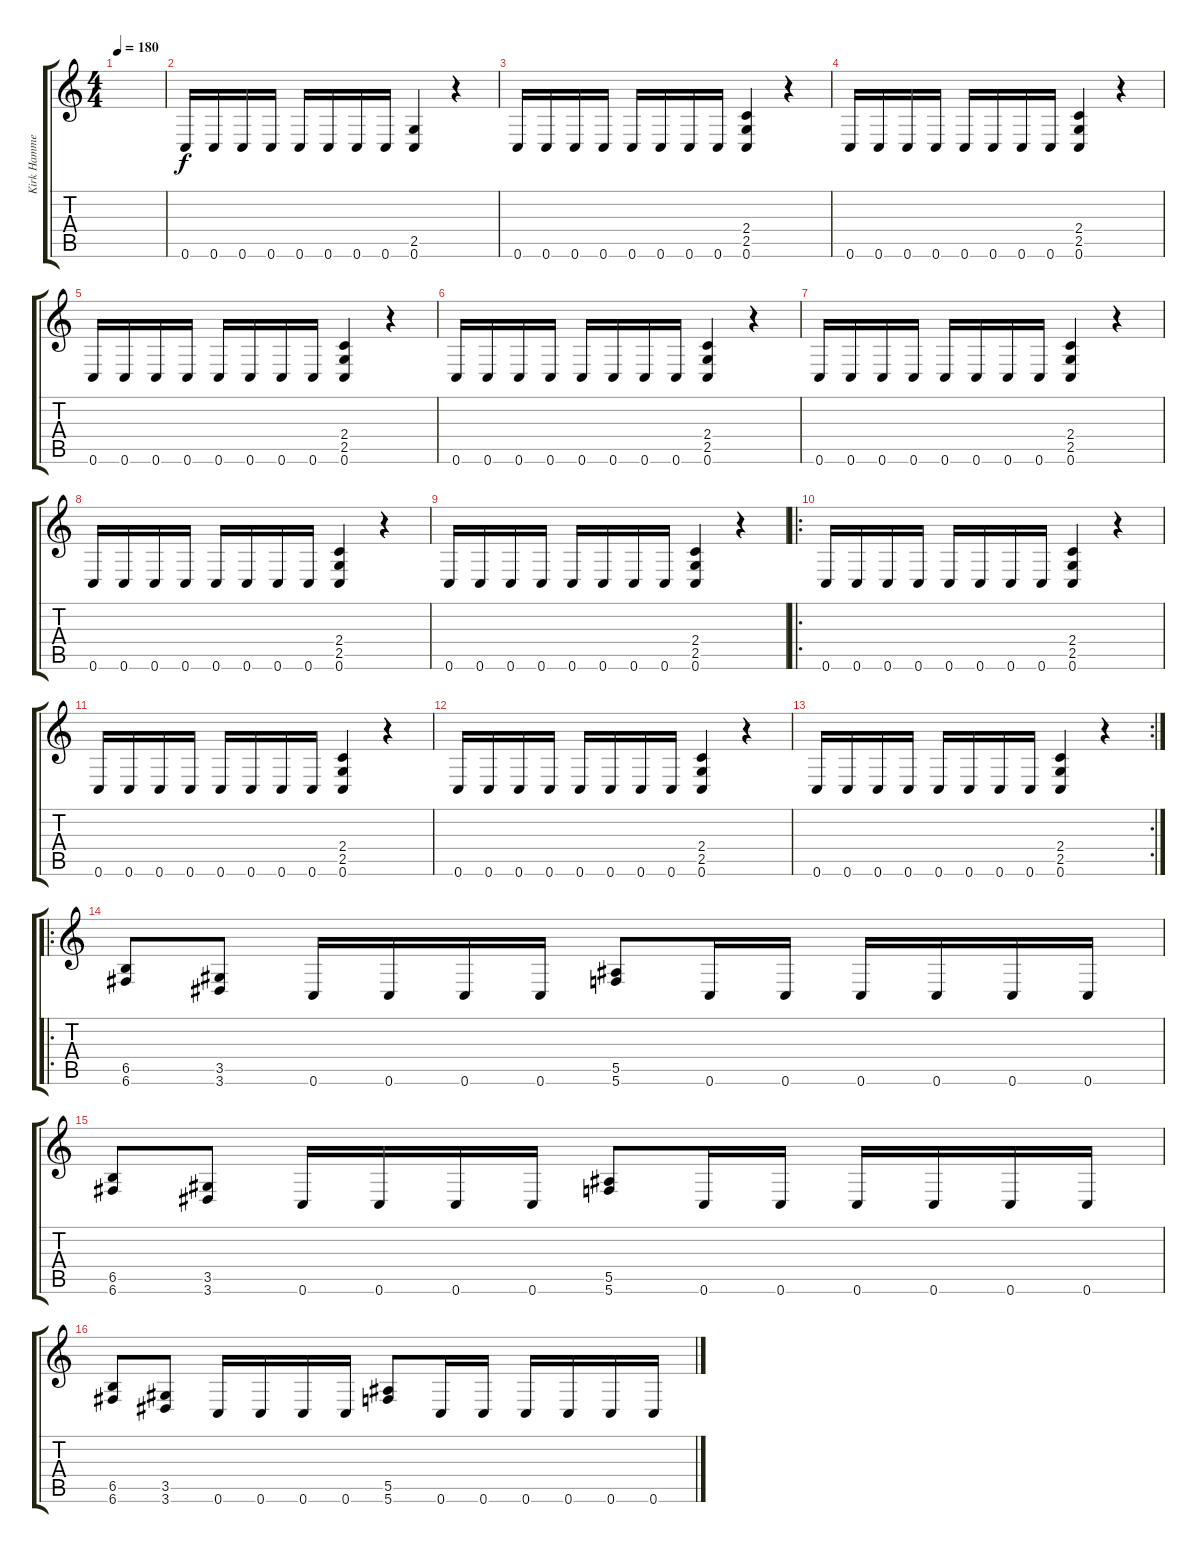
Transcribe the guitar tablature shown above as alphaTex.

\track ("Kirk Hammet" "Kirk Hamme") {instrument distortionguitar}
\staff {score tabs}
\tuning (C4 G3 Eb3 Bb2 F2 C2) {hide}
\ts (4 4)
\tempo 180
\clef g2
\ks c
|
0.6.16 0.6.16 0.6.16 0.6.16 0.6.16 0.6.16 0.6.16 0.6.16 (2.5 0.6).4 r.4 |
0.6.16 0.6.16 0.6.16 0.6.16 0.6.16 0.6.16 0.6.16 0.6.16 (2.4 2.5 0.6).4 r.4 |
0.6.16 0.6.16 0.6.16 0.6.16 0.6.16 0.6.16 0.6.16 0.6.16 (2.4 2.5 0.6).4 r.4 |
0.6.16 0.6.16 0.6.16 0.6.16 0.6.16 0.6.16 0.6.16 0.6.16 (2.4 2.5 0.6).4 r.4 |
0.6.16 0.6.16 0.6.16 0.6.16 0.6.16 0.6.16 0.6.16 0.6.16 (2.4 2.5 0.6).4 r.4 |
0.6.16 0.6.16 0.6.16 0.6.16 0.6.16 0.6.16 0.6.16 0.6.16 (2.4 2.5 0.6).4 r.4 |
0.6.16 0.6.16 0.6.16 0.6.16 0.6.16 0.6.16 0.6.16 0.6.16 (2.4 2.5 0.6).4 r.4 |
0.6.16 0.6.16 0.6.16 0.6.16 0.6.16 0.6.16 0.6.16 0.6.16 (2.4 2.5 0.6).4 r.4 |
\ro
0.6.16 0.6.16 0.6.16 0.6.16 0.6.16 0.6.16 0.6.16 0.6.16 (2.4 2.5 0.6).4 r.4 |
0.6.16 0.6.16 0.6.16 0.6.16 0.6.16 0.6.16 0.6.16 0.6.16 (2.4 2.5 0.6).4 r.4 |
0.6.16 0.6.16 0.6.16 0.6.16 0.6.16 0.6.16 0.6.16 0.6.16 (2.4 2.5 0.6).4 r.4 |
\rc 2
0.6.16 0.6.16 0.6.16 0.6.16 0.6.16 0.6.16 0.6.16 0.6.16 (2.4 2.5 0.6).4 r.4 |
\ro
(6.5 6.6).8 (3.5 3.6).8 0.6.16 0.6.16 0.6.16 0.6.16 (5.5 5.6).8 0.6.16 0.6.16 0.6.16 0.6.16 0.6.16 0.6.16 |
(6.5 6.6).8 (3.5 3.6).8 0.6.16 0.6.16 0.6.16 0.6.16 (5.5 5.6).8 0.6.16 0.6.16 0.6.16 0.6.16 0.6.16 0.6.16 |
(6.5 6.6).8 (3.5 3.6).8 0.6.16 0.6.16 0.6.16 0.6.16 (5.5 5.6).8 0.6.16 0.6.16 0.6.16 0.6.16 0.6.16 0.6.16
